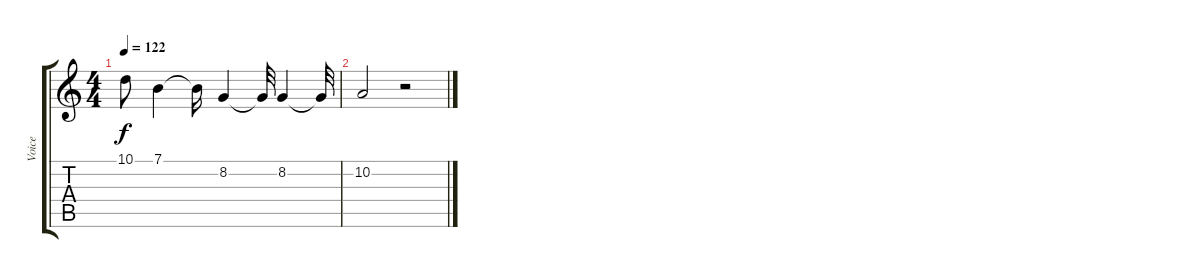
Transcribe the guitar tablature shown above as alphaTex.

\track ("Voice" "Voice") {instrument tenorsax}
\staff {score tabs}
\tuning (E4 B3 G3 D3 A2 E2) {hide}
\ts (4 4)
\tempo 122
\clef g2
\ks c
10.1{t}.8{dy f} 7.1.4 7.1{t}.16 8.2.4 8.2{t}.32 8.2.4 8.2{t}.32 |
10.2.2 r.2
